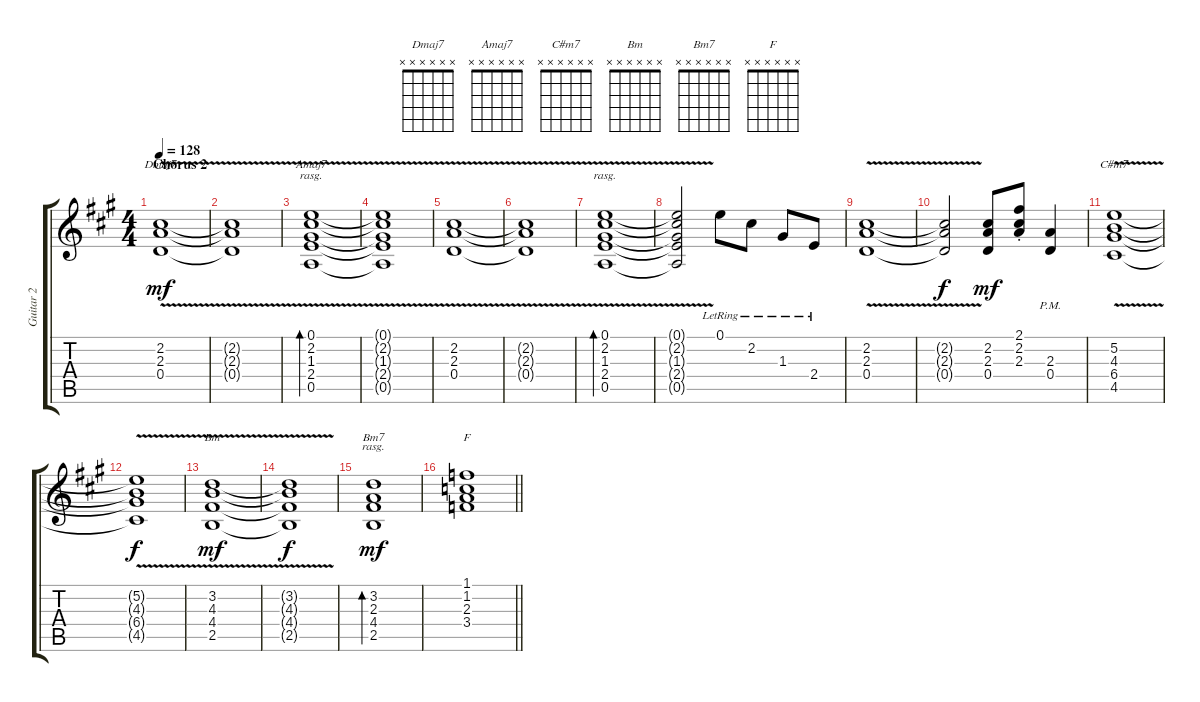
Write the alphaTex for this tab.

\track ("Guitar 2" "Guitar 2") {instrument overdrivenguitar}
\staff {score tabs}
\tuning (E4 B3 G3 D3 A2 E2) {hide}
\chord ("Dmaj7" x x x x x x)
\chord ("Amaj7" x x x x x x)
\chord ("C#m7" x x x x x x)
\chord ("Bm" x x x x x x)
\chord ("Bm7" x x x x x x)
\chord ("F" x x x x x x)
\ts (4 4)
\section ("" "Chorus 2")
\tempo 128
\clef g2
\ks f#minor
(2.2{v} 2.3{v} 0.4{v}).1{ch "Dmaj7" dy mf} |
(2.2{t} 2.3{t} 0.4{t}).1 |
(0.1{v} 2.2{v} 1.3{v} 2.4{v} 0.5{v}).1{bd 240 ch "Amaj7" rasg ii} |
(0.1{t} 2.2{t} 1.3{t} 2.4{t} 0.5{t}).1 |
(2.2{v} 2.3{v} 0.4{v}).1 |
(2.2{t} 2.3{t} 0.4{t}).1 |
(0.1{v} 2.2{v} 1.3{v} 2.4{v} 0.5{v}).1{bd 240 rasg ii} |
(0.1{t} 2.2{t} 1.3{t} 2.4{t} 0.5{t}).2 0.1{lr}.8 2.2{lr}.8 1.3{lr}.8 2.4{lr}.8 |
(2.2{v} 2.3{v} 0.4{v}).1 |
(2.2{t} 2.3{t} 0.4{t}).2{dy f} (2.2 2.3 0.4).8{dy mf} (2.1{st} 2.2{st} 2.3{st}).8 (2.3{pm} 0.4{pm}).4 |
(5.2{v} 4.3{v} 6.4{v} 4.5{v}).1{ch "C#m7"} |
(5.2{t} 4.3{t} 6.4{t} 4.5{t}).1{dy f} |
(3.2{v} 4.3{v} 4.4{v} 2.5{v}).1{ch "Bm" dy mf} |
(3.2{t} 4.3{t} 4.4{t} 2.5{t}).1{dy f} |
(3.2 2.3 4.4 2.5).1{bd 240 ch "Bm7" rasg ii dy mf} |
\barLineRight lightlight
(1.1 1.2 2.3 3.4).1{ch "F"}
